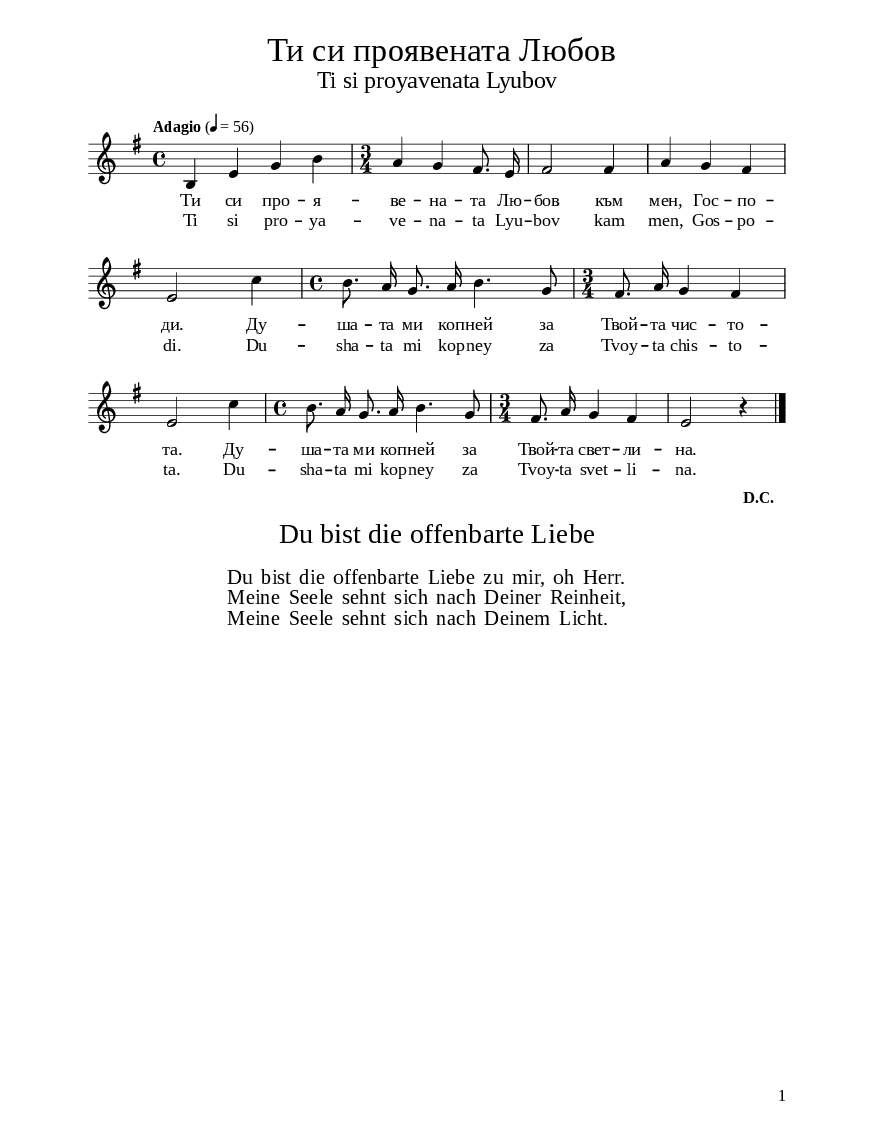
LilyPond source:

\version "2.24.0"

% include paper part and global functions
\include "include/globals.ily"

\bookpart {
  \include "include/bookpart-paper.ily"
  \score {
    \include "include/score-layout.ily"

    \new Voice \absolute  {
      \clef treble
      \key g \major
      \time 4/4
      \tempoFunc "Adagio" 4 "56"
      \autoBeamOff
      b4 e' g' b' | \time 3/4  a'4 g' fis'8. e'16 |fis'2 fis'4 | a'4 g' fis' | \break
      e'2 c''4 | \time 4/4  b'8. a'16 g'8. a'16 b'4. g'8 | \time 3/4  fis'8. a'16 g'4 fis' | \break
      e'2 c''4 | \time 4/4  b'8. a'16 g'8. a'16 b'4. g'8 | \time 3/4  fis'8. a'16 g'4 fis' | e'2 r4 \bar "|."
    }

    \addlyrics {
      Ти си про -- я -- ве -- на -- та Лю -- бов към мен, Гос -- по --
      ди. Ду -- ша -- та ми коп -- ней за Твой -- та чис -- то --
      та. Ду -- ша -- та ми коп -- ней за Твой -- та свет -- ли -- на.
    }

    \addlyrics {
      Ti si pro -- ya -- ve -- na -- ta Lyu -- bov kam men, Gos -- po --
      di. Du -- sha -- ta mi kop -- ney za Tvoy -- ta chis -- to --
      ta. Du -- sha -- ta mi kop -- ney za Tvoy -- ta svet -- li -- na.
    }

    \header {
      title = \titleFunc " Ти си проявената Любов" "Ti si proyavenata Lyubov"
    }

    \midi{}

  } % score
  \markup \dc-one "D.C."
  


  % include foreign translation(s) of the song
  \version "2.24.0"

\markup \fill-line { \fontsize #deTitleFontSize "Du bist die offenbarte Liebe" }
\markup \null
\markup \null
\markup \fontsize #deCoupletFontSize {
  \hspace #12
  \override #`(baseline-skip . ,deCoupletBaselineSkip)

\column {

 \line { " "Du bist die offenbarte Liebe zu mir, oh Herr.}
 \line { " "Meine Seele sehnt sich nach Deiner Reinheit,}
 \line { " "Meine Seele sehnt sich nach Deinem Licht.}



       }
       
    }    


} % bookpart
